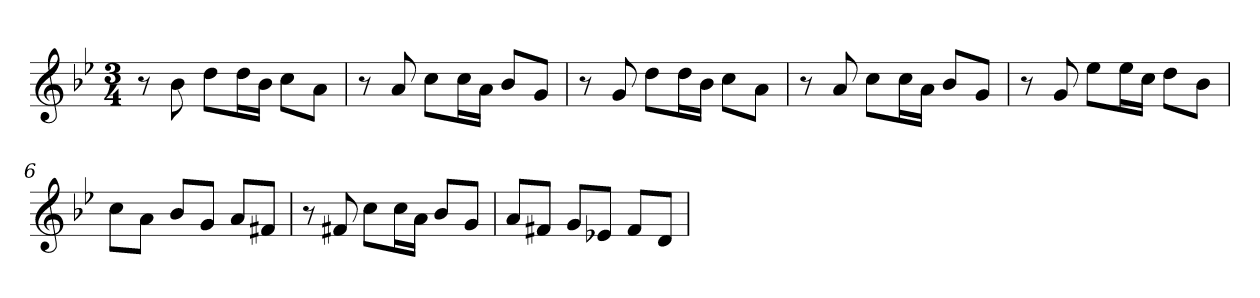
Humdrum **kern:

**kern
*part1
*staff1
*clefG2
*k[b-e-]
*B-:
*M3/4
*MM120
=1
8r
8b-
8ddL
16ddL
16b-JJ
8ccL
8aJ
=2
8r
8a
8ccL
16ccL
16aJJ
8b-L
8gJ
=3
8r
8g
8ddL
16ddL
16b-JJ
8ccL
8aJ
=4
8r
8a
8ccL
16ccL
16aJJ
8b-L
8gJ
=5
8r
8g
8ee-L
16ee-L
16ccJJ
8ddL
8b-J
=6
8ccL
8aJ
8b-L
8gJ
8aL
8f#XJ
=7
8r
8f#X
8ccL
16ccL
16aJJ
8b-L
8gJ
=8
8aL
8f#XJ
8gL
8e-XJ
8f#L
8dJ
=
*-
